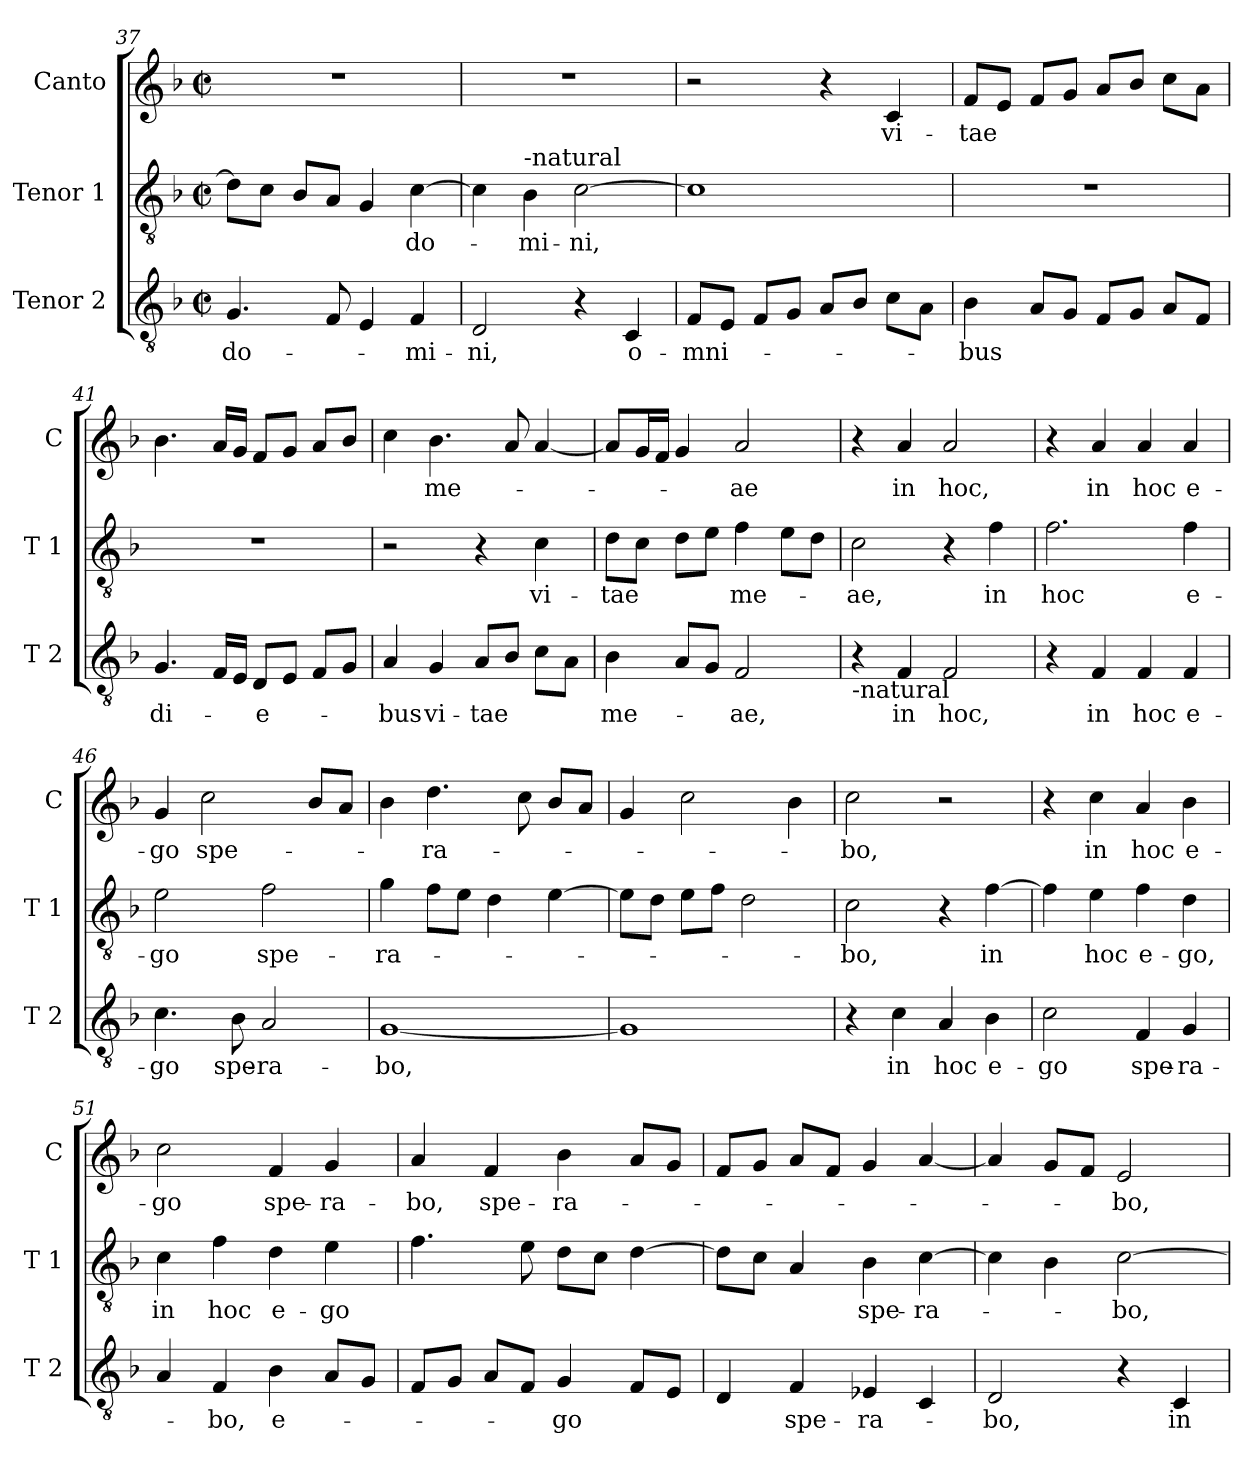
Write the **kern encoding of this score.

**kern	**text	**kern	**text	**kern	**text
*part3	*part3	*part2	*part2	*part1	*part1
*staff3	*staff3	*staff2	*staff2	*staff1	*staff1
*I"Tenor 2	*	*I"Tenor 1	*	*I"Canto	*
*I'T 2	*	*I'T 1	*	*I'C	*
*clefGv2	*	*clefGv2	*	*clefG2	*
*k[b-]	*	*k[b-]	*	*k[b-]	*
*F:	*	*F:	*	*F:	*
*M2/2	*	*M2/2	*	*M2/2	*
*met(c|)	*	*met(c|)	*	*met(c|)	*
=37	=37	=37	=37	=37	=37
!	!LO:LY:b	!	!	!	!
4.G/	do-	8d\L]	.	1r	.
.	.	8c\J	.	.	.
.	.	8B-/L	.	.	.
8F/	.	8A/J	.	.	.
4E/	.	4G/	.	.	.
!	!LO:LY:b	!	!LO:LY:b	!	!
4F/	-mi-	[4c\	do-	.	.
=38	=38	=38	=38	=38	=38
!	!LO:LY:b	!	!	!	!
2D/	-ni,	4c\]	.	1r	.
!	!	!LO:TX:a:t=-natural	!	!	!
!	!	!	!LO:LY:b	!	!
.	.	4B-\	-mi-	.	.
!	!	!	!LO:LY:b	!	!
4r	.	[2c\	-ni,	.	.
!	!LO:LY:b	!	!	!	!
4C/	o-	.	.	.	.
=39	=39	=39	=39	=39	=39
!	!LO:LY:b	!	!	!	!
8F/L	-mni-	1c]	.	2r	.
8E/J	.	.	.	.	.
8F/L	.	.	.	.	.
8G/J	.	.	.	.	.
8A/L	.	.	.	4r	.
8B-/J	.	.	.	.	.
!	!	!	!	!	!LO:LY:b
8c\L	.	.	.	4c/	vi-
8A\J	.	.	.	.	.
=40	=40	=40	=40	=40	=40
!	!LO:LY:b	!	!	!	!LO:LY:b
4B-\	-bus	1r	.	8f/L	-tae
.	.	.	.	8e/J	.
8A/L	.	.	.	8f/L	.
8G/J	.	.	.	8g/J	.
8F/L	.	.	.	8a/L	.
8G/J	.	.	.	8b-/J	.
8A/L	.	.	.	8cc\L	.
8F/J	.	.	.	8a\J	.
!!LO:LB:g=z
=41	=41	=41	=41	=41	=41
!	!LO:LY:b	!	!	!	!
4.G/	di-	1r	.	4.b-\	.
16F/LL	.	.	.	16a/LL	.
16E/JJ	.	.	.	16g/JJ	.
!	!LO:LY:b	!	!	!	!
8D/L	-e-	.	.	8f/L	.
8E/J	.	.	.	8g/J	.
8F/L	.	.	.	8a/L	.
8G/J	.	.	.	8b-/J	.
=42	=42	=42	=42	=42	=42
!	!LO:LY:b	!	!	!	!
4A/	-bus	2r	.	4cc\	.
!	!LO:LY:b	!	!	!	!LO:LY:b
4G/	vi-	.	.	4.b-\	me-
!	!LO:LY:b	!	!	!	!
8A/L	-tae	4r	.	.	.
8B-/J	.	.	.	8a/	.
!	!	!	!LO:LY:b	!	!
8c\L	.	4c\	vi-	[4a/	.
8A\J	.	.	.	.	.
=43	=43	=43	=43	=43	=43
!	!LO:LY:b	!	!LO:LY:b	!	!
4B-\	me-	8d\L	-tae	8a/L]	.
.	.	8c\J	.	16g/L	.
.	.	.	.	16f/JJ	.
8A/L	.	8d\L	.	4g/	.
8G/J	.	8e\J	.	.	.
!	!LO:LY:b	!	!LO:LY:b	!	!LO:LY:b
2F/	-ae,	4f\	me-	2a/	-ae
.	.	8e\L	.	.	.
.	.	8d\J	.	.	.
=44	=44	=44	=44	=44	=44
!LO:TX:b:t=-natural	!	!	!	!	!
!	!	!	!LO:LY:b	!	!
4r	.	2c\	-ae,	4r	.
!	!LO:LY:b	!	!	!	!LO:LY:b
4F/	in	.	.	4a/	in
!	!LO:LY:b	!	!	!	!LO:LY:b
2F/	hoc,	4r	.	2a/	hoc,
!	!	!	!LO:LY:b	!	!
.	.	4f\	in	.	.
=45	=45	=45	=45	=45	=45
!	!	!	!LO:LY:b	!	!
4r	.	2.f\	hoc	4r	.
!	!LO:LY:b	!	!	!	!LO:LY:b
4F/	in	.	.	4a/	in
!	!LO:LY:b	!	!	!	!LO:LY:b
4F/	hoc	.	.	4a/	hoc
!	!LO:LY:b	!	!LO:LY:b	!	!LO:LY:b
4F/	e-	4f\	e-	4a/	e-
!!LO:LB:g=z
=46	=46	=46	=46	=46	=46
!	!LO:LY:b	!	!LO:LY:b	!	!LO:LY:b
4.c\	-go	2e\	-go	4g/	-go
!	!	!	!	!	!LO:LY:b
.	.	.	.	2cc\	spe-
!	!LO:LY:b	!	!	!	!
8B-\	spe-	.	.	.	.
!	!LO:LY:b	!	!LO:LY:b	!	!
2A/	-ra-	2f\	spe-	.	.
.	.	.	.	8b-/L	.
.	.	.	.	8a/J	.
=47	=47	=47	=47	=47	=47
!	!LO:LY:b	!	!LO:LY:b	!	!
[1G	-bo,	4g\	-ra-	4b-\	.
!	!	!	!	!	!LO:LY:b
.	.	8f\L	.	4.dd\	-ra-
.	.	8e\J	.	.	.
.	.	4d\	.	.	.
.	.	.	.	8cc\	.
.	.	[4e\	.	8b-/L	.
.	.	.	.	8a/J	.
=48	=48	=48	=48	=48	=48
1G]	.	8e\L]	.	4g/	.
.	.	8d\J	.	.	.
.	.	8e\L	.	2cc\	.
.	.	8f\J	.	.	.
.	.	2d\	.	.	.
.	.	.	.	4b-\	.
=49	=49	=49	=49	=49	=49
!	!	!	!LO:LY:b	!	!LO:LY:b
4r	.	2c\	-bo,	2cc\	-bo,
!	!LO:LY:b	!	!	!	!
4c\	in	.	.	.	.
!	!LO:LY:b	!	!	!	!
4A/	hoc	4r	.	2r	.
!	!LO:LY:b	!	!LO:LY:b	!	!
4B-\	e-	[4f\	in	.	.
=50	=50	=50	=50	=50	=50
!	!LO:LY:b	!	!	!	!
2c\	-go	4f\]	.	4r	.
!	!	!	!LO:LY:b	!	!LO:LY:b
.	.	4e\	hoc	4cc\	in
!	!LO:LY:b	!	!LO:LY:b	!	!LO:LY:b
4F/	spe-	4f\	e-	4a/	hoc
!	!LO:LY:b	!	!LO:LY:b	!	!LO:LY:b
4G/	-ra-	4d\	-go,	4b-\	e-
!!LO:LB:g=z
=51	=51	=51	=51	=51	=51
!	!	!	!LO:LY:b	!	!LO:LY:b
4A/	.	4c\	in	2cc\	-go
!	!LO:LY:b	!	!LO:LY:b	!	!
4F/	-bo,	4f\	hoc	.	.
!	!LO:LY:b	!	!LO:LY:b	!	!LO:LY:b
4B-\	e-	4d\	e-	4f/	spe-
!	!	!	!LO:LY:b	!	!LO:LY:b
8A/L	.	4e\	-go	4g/	-ra-
8G/J	.	.	.	.	.
=52	=52	=52	=52	=52	=52
!	!	!	!	!	!LO:LY:b
8F/L	.	4.f\	.	4a/	-bo,
8G/J	.	.	.	.	.
!	!	!	!	!	!LO:LY:b
8A/L	.	.	.	4f/	spe-
8F/J	.	8e\	.	.	.
!	!LO:LY:b	!	!	!	!LO:LY:b
4G/	-go	8d\L	.	4b-\	-ra-
.	.	8c\J	.	.	.
8F/L	.	[4d\	.	8a/L	.
8E/J	.	.	.	8g/J	.
=53	=53	=53	=53	=53	=53
4D/	.	8d\L]	.	8f/L	.
.	.	8c\J	.	8g/J	.
!	!LO:LY:b	!	!	!	!
4F/	spe-	4A/	.	8a/L	.
.	.	.	.	8f/J	.
!	!LO:LY:b	!	!LO:LY:b	!	!
4E-X/	-ra-	4B-\	spe-	4g/	.
!	!	!	!LO:LY:b	!	!
4C/	.	[4c\	-ra-	[4a/	.
=54	=54	=54	=54	=54	=54
!	!LO:LY:b	!	!	!	!
2D/	-bo,	4c\]	.	4a/]	.
.	.	4B-\	.	8g/L	.
.	.	.	.	8f/J	.
!	!	!	!LO:LY:b	!	!LO:LY:b
4r	.	[2c\	-bo,	2e/	-bo,
!	!LO:LY:b	!	!	!	!
4C/	in	.	.	.	.
=	=	=	=	=	=
*-	*-	*-	*-	*-	*-
